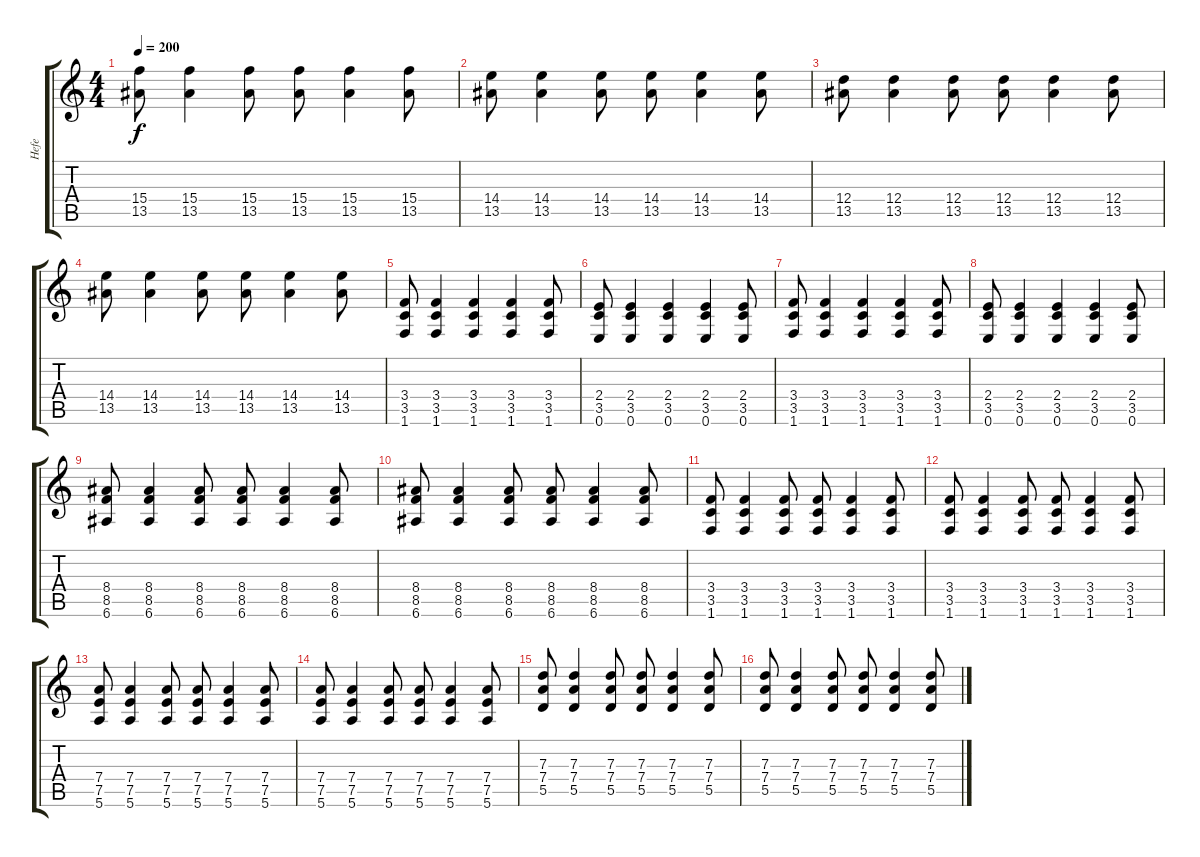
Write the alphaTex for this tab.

\track ("Hefe" "Hefe") {instrument overdrivenguitar}
\staff {score tabs}
\tuning (E4 B3 G3 D3 A2 E2) {hide}
\ts (4 4)
\tempo 200
\clef g2
\ks c
(15.4 13.5).8{dy f} (15.4 13.5).4 (15.4 13.5).8 (15.4 13.5).8 (15.4 13.5).4 (15.4 13.5).8 |
(14.4 13.5).8 (14.4 13.5).4 (14.4 13.5).8 (14.4 13.5).8 (14.4 13.5).4 (14.4 13.5).8 |
(12.4 13.5).8 (12.4 13.5).4 (12.4 13.5).8 (12.4 13.5).8 (12.4 13.5).4 (12.4 13.5).8 |
(14.4 13.5).8 (14.4 13.5).4 (14.4 13.5).8 (14.4 13.5).8 (14.4 13.5).4 (14.4 13.5).8 |
(3.4 3.5 1.6).8 (3.4 3.5 1.6).4 (3.4 3.5 1.6).4 (3.4 3.5 1.6).4 (3.4 3.5 1.6).8 |
(2.4 3.5 0.6).8 (2.4 3.5 0.6).4 (2.4 3.5 0.6).4 (2.4 3.5 0.6).4 (2.4 3.5 0.6).8 |
(3.4 3.5 1.6).8 (3.4 3.5 1.6).4 (3.4 3.5 1.6).4 (3.4 3.5 1.6).4 (3.4 3.5 1.6).8 |
(2.4 3.5 0.6).8 (2.4 3.5 0.6).4 (2.4 3.5 0.6).4 (2.4 3.5 0.6).4 (2.4 3.5 0.6).8 |
(8.4 8.5 6.6).8 (8.4 8.5 6.6).4 (8.4 8.5 6.6).8 (8.4 8.5 6.6).8 (8.4 8.5 6.6).4 (8.4 8.5 6.6).8 |
(8.4 8.5 6.6).8 (8.4 8.5 6.6).4 (8.4 8.5 6.6).8 (8.4 8.5 6.6).8 (8.4 8.5 6.6).4 (8.4 8.5 6.6).8 |
(3.4 3.5 1.6).8 (3.4 3.5 1.6).4 (3.4 3.5 1.6).8 (3.4 3.5 1.6).8 (3.4 3.5 1.6).4 (3.4 3.5 1.6).8 |
(3.4 3.5 1.6).8 (3.4 3.5 1.6).4 (3.4 3.5 1.6).8 (3.4 3.5 1.6).8 (3.4 3.5 1.6).4 (3.4 3.5 1.6).8 |
(7.4 7.5 5.6).8 (7.4 7.5 5.6).4 (7.4 7.5 5.6).8 (7.4 7.5 5.6).8 (7.4 7.5 5.6).4 (7.4 7.5 5.6).8 |
(7.4 7.5 5.6).8 (7.4 7.5 5.6).4 (7.4 7.5 5.6).8 (7.4 7.5 5.6).8 (7.4 7.5 5.6).4 (7.4 7.5 5.6).8 |
(7.3 7.4 5.5).8 (7.3 7.4 5.5).4 (7.3 7.4 5.5).8 (7.3 7.4 5.5).8 (7.3 7.4 5.5).4 (7.3 7.4 5.5).8 |
(7.3 7.4 5.5).8 (7.3 7.4 5.5).4 (7.3 7.4 5.5).8 (7.3 7.4 5.5).8 (7.3 7.4 5.5).4 (7.3 7.4 5.5).8
